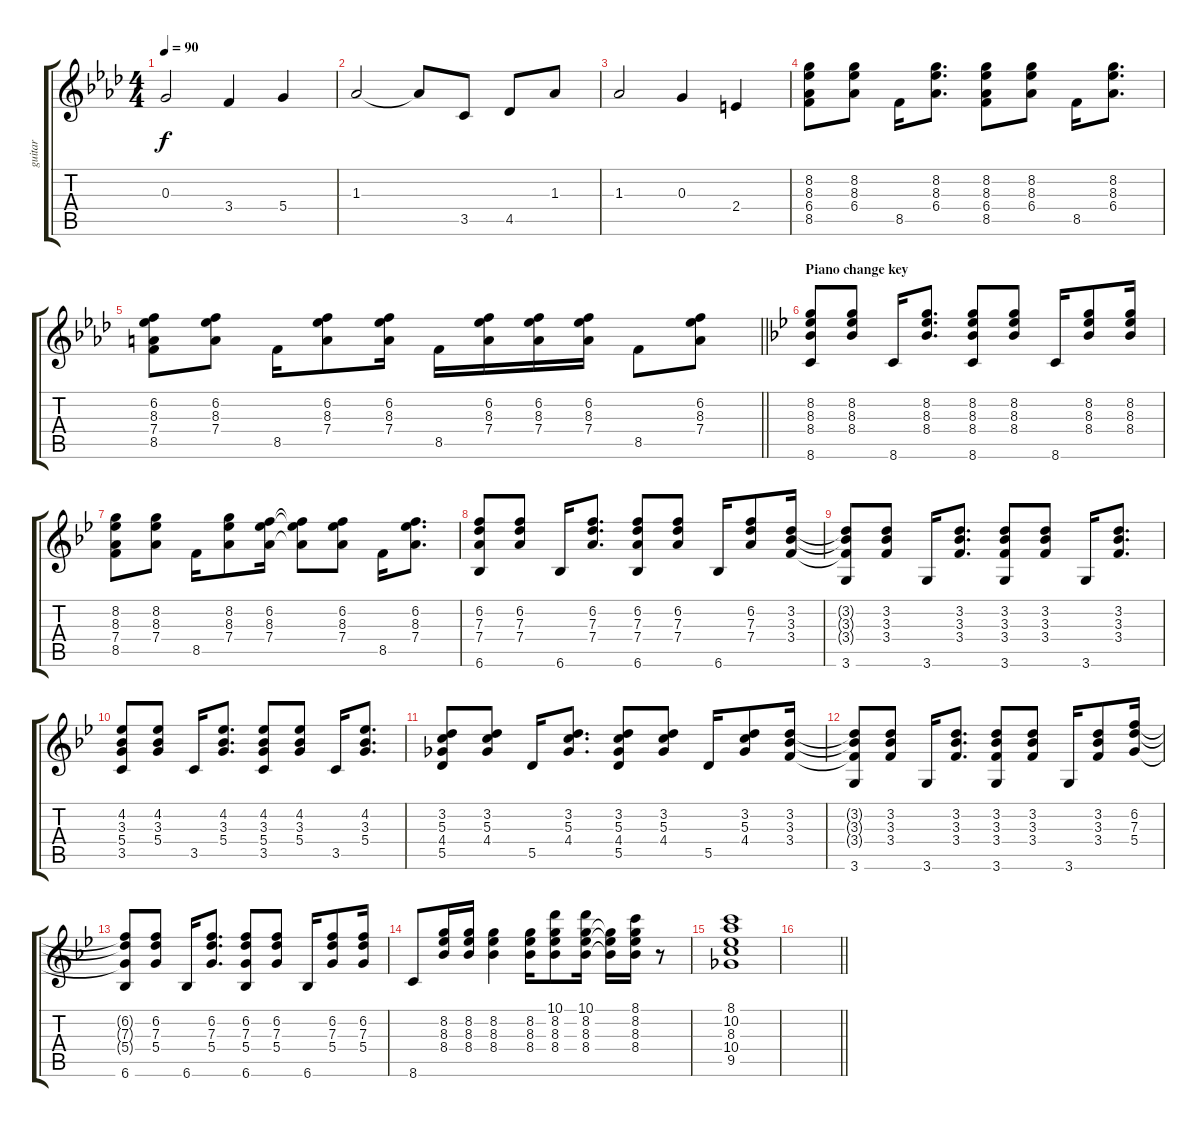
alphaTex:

\track ("guitar" "guitar") {instrument electricguitarjazz}
\staff {score tabs}
\tuning (E4 B3 G3 D3 A2 E2) {hide}
\ts (4 4)
\tempo 90
\clef g2
\ks ab
0.3.2{dy f} 3.4.4 5.4.4 |
1.3.2 1.3{t}.8 3.5.8 4.5.8 1.3.8 |
1.3.2 0.3.4 2.4.4 |
(8.2 8.3 6.4 8.5).8 (8.2 8.3 6.4).8 8.5.16 (8.2 8.3 6.4).8{d} (8.2 8.3 6.4 8.5).8 (8.2 8.3 6.4).8 8.5.16 (8.2 8.3 6.4).8{d} |
\barLineRight lightlight
(6.2 8.3 7.4 8.5).8 (6.2 8.3 7.4).8 8.5.16 (6.2 8.3 7.4).8 (6.2 8.3 7.4).16 8.5.16 (6.2 8.3 7.4).16 (6.2 8.3 7.4).16 (6.2 8.3 7.4).16 8.5.8 (6.2 8.3 7.4).8 |
\section ("" "Piano change key")
\ks bb
(8.2 8.3 8.4 8.6).8 (8.2 8.3 8.4).8 8.6.16 (8.2 8.3 8.4).8{d} (8.2 8.3 8.4 8.6).8 (8.2 8.3 8.4).8 8.6.16 (8.2 8.3 8.4).8 (8.2 8.3 8.4).16 |
(8.2 8.3 7.4 8.5).8 (8.2 8.3 7.4).8 8.5.16 (8.2 8.3 7.4).8 (6.2 8.3 7.4).16 (6.2{t} 8.3{t} 7.4{t}).8 (6.2 8.3 7.4).8 8.5.16 (6.2 8.3 7.4).8{d} |
(6.2 7.3 7.4 6.6).8 (6.2 7.3 7.4).8 6.6.16 (6.2 7.3 7.4).8{d} (6.2 7.3 7.4 6.6).8 (6.2 7.3 7.4).8 6.6.16 (6.2 7.3 7.4).8 (3.2 3.3 3.4).16 |
(3.2{t} 3.3{t} 3.4{t} 3.6).8 (3.2 3.3 3.4).8 3.6.16 (3.2 3.3 3.4).8{d} (3.2 3.3 3.4 3.6).8 (3.2 3.3 3.4).8 3.6.16 (3.2 3.3 3.4).8{d} |
(4.2 3.3 5.4 3.5).8 (4.2 3.3 5.4).8 3.5.16 (4.2 3.3 5.4).8{d} (4.2 3.3 5.4 3.5).8 (4.2 3.3 5.4).8 3.5.16 (4.2 3.3 5.4).8{d} |
(3.2 5.3 4.4 5.5).8 (3.2 5.3 4.4).8 5.5.16 (3.2 5.3 4.4).8{d} (3.2 5.3 4.4 5.5).8 (3.2 5.3 4.4).8 5.5.16 (3.2 5.3 4.4).8 (3.2 3.3 3.4).16 |
(3.2{t} 3.3{t} 3.4{t} 3.6).8 (3.2 3.3 3.4).8 3.6.16 (3.2 3.3 3.4).8{d} (3.2 3.3 3.4 3.6).8 (3.2 3.3 3.4).8 3.6.16 (3.2 3.3 3.4).8 (6.2 7.3 5.4).16 |
(6.2{t} 7.3{t} 5.4{t} 6.6).8 (6.2 7.3 5.4).8 6.6.16 (6.2 7.3 5.4).8{d} (6.2 7.3 5.4 6.6).8 (6.2 7.3 5.4).8 6.6.16 (6.2 7.3 5.4).8 (6.2 7.3 5.4).16 |
8.6.8 (8.2 8.3 8.4).16 (8.2 8.3 8.4).16 (8.2 8.3 8.4).4 (8.2 8.3 8.4).16 (10.1 8.2 8.3 8.4).8 (10.1 8.2 8.3 8.4).16 (8.2{t} 8.3{t} 8.4{t}).16 (8.1 8.2 8.3 8.4).16 r.8 |
(8.1 10.2 8.3 10.4 9.5).1 |
\barLineRight lightlight
